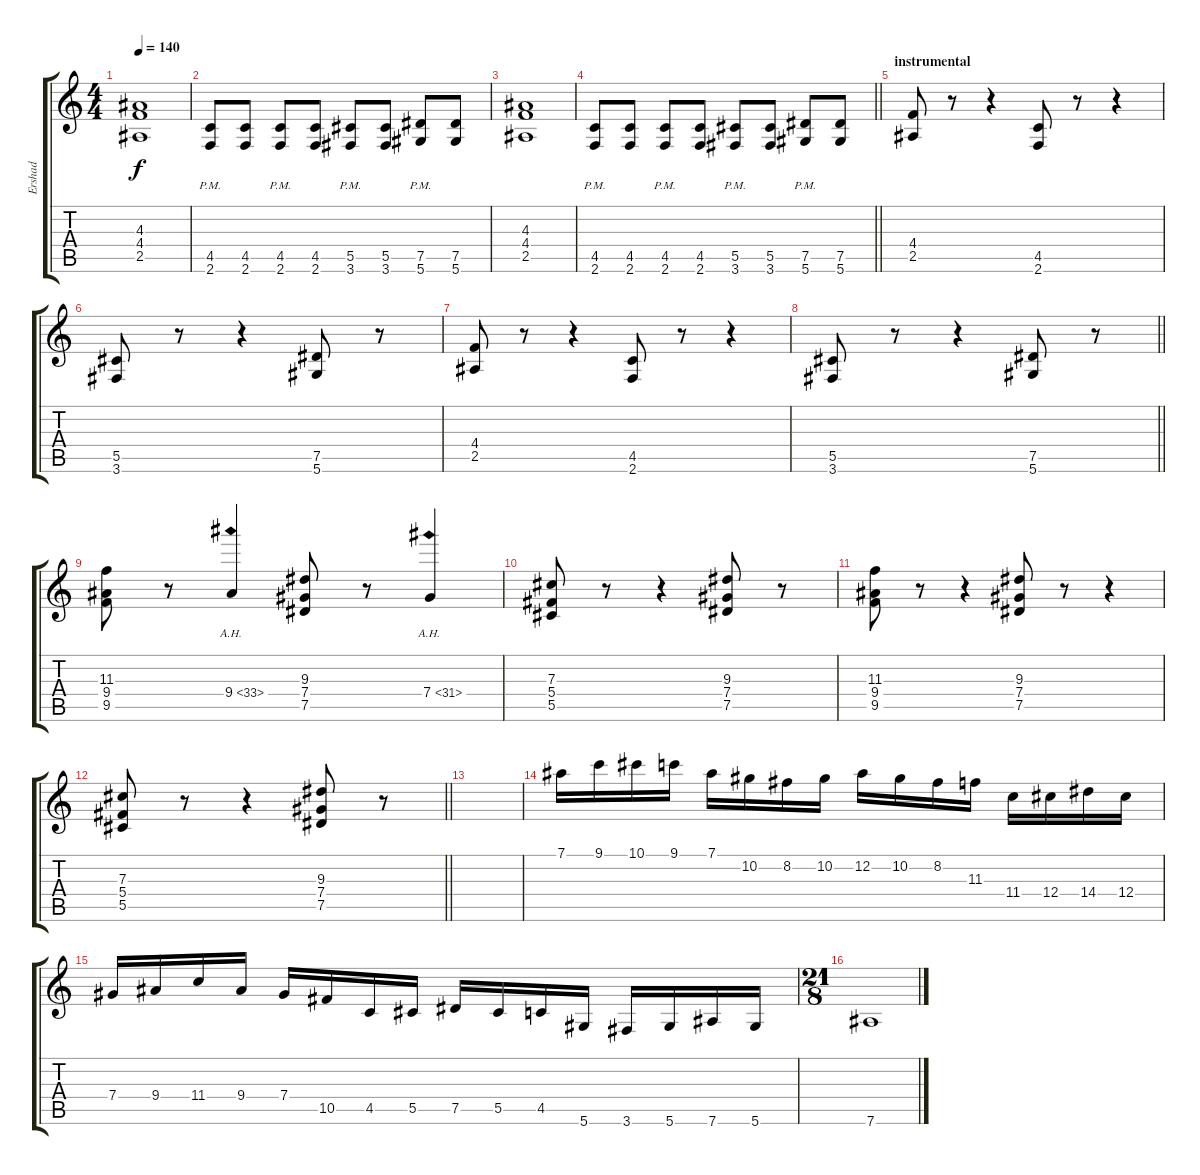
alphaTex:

\track ("Ershad" "Ershad") {instrument overdrivenguitar}
\staff {score tabs}
\tuning (Eb4 Bb3 Gb3 Db3 Ab2 Eb2) {hide}
\ts (4 4)
\tempo 140
\clef g2
\ks c
(4.3 4.4 2.5).1{dy f volume 11} |
(4.5{pm} 2.6{pm}).8{instrument distortionguitar} (4.5 2.6).8 (4.5{pm} 2.6{pm}).8 (4.5 2.6).8 (5.5{pm} 3.6{pm}).8 (5.5 3.6).8 (7.5{pm} 5.6{pm}).8 (7.5 5.6).8 |
(4.3 4.4 2.5).1{volume 11} |
\barLineRight lightlight
(4.5{pm} 2.6{pm}).8 (4.5 2.6).8 (4.5{pm} 2.6{pm}).8 (4.5 2.6).8 (5.5{pm} 3.6{pm}).8 (5.5 3.6).8 (7.5{pm} 5.6{pm}).8 (7.5 5.6).8 |
\section ("" "instrumental")
(4.4 2.5).8{volume 16} r.8 r.4 (4.5 2.6).8 r.8 r.4 |
(5.5 3.6).8{volume 16} r.8 r.4 (7.5 5.6).8 r.8 |
(4.4 2.5).8{volume 16} r.8 r.4 (4.5 2.6).8 r.8 r.4 |
\barLineRight lightlight
(5.5 3.6).8{volume 16} r.8 r.4 (7.5 5.6).8 r.8 |
(11.3 9.4 9.5).8{volume 16} r.8 9.4{ah 24}.4 (9.3 7.4 7.5).8 r.8 7.4{ah 24}.4 |
(7.3 5.4 5.5).8{volume 16} r.8 r.4 (9.3 7.4 7.5).8 r.8 |
(11.3 9.4 9.5).8{volume 16} r.8 r.4 (9.3 7.4 7.5).8 r.8 r.4 |
\barLineRight lightlight
(7.3 5.4 5.5).8{volume 16} r.8 r.4 (9.3 7.4 7.5).8 r.8 |
|
7.1.16 9.1.16 10.1.16 9.1.16 7.1.16 10.2.16 8.2.16 10.2.16 12.2.16 10.2.16 8.2.16 11.3.16 11.4.16 12.4.16 14.4.16 12.4.16 |
7.4.16 9.4.16 11.4.16 9.4.16 7.4.16 10.5.16 4.5.16 5.5.16 7.5.16 5.5.16 4.5.16 5.6.16 3.6.16 5.6.16 7.6.16 5.6.16 |
\ts (21 8)
7.6.1{volume 6}
